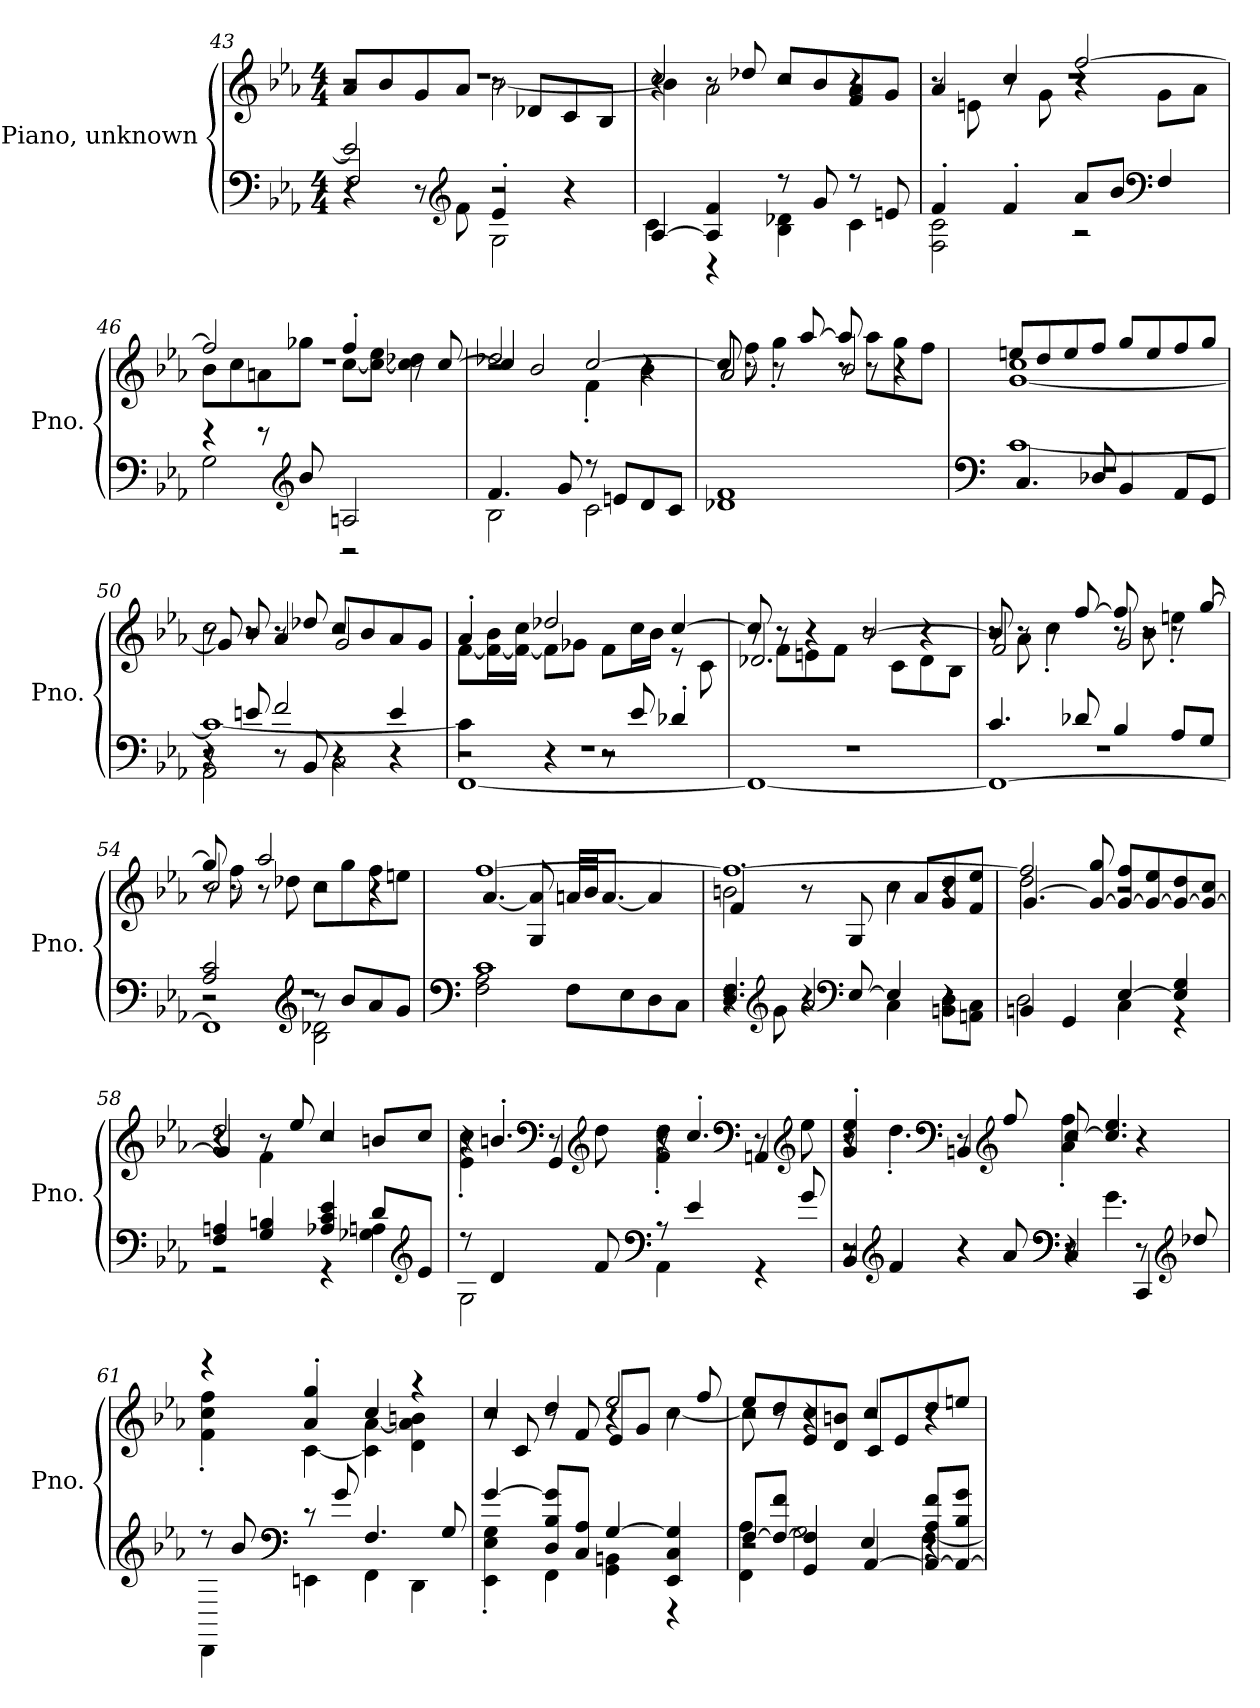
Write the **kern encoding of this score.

**kern	**kern
*part1	*part1
*staff2	*staff1
*I"Piano, unknown	*
*I'Pno.	*
*clefF4	*clefG2
*k[b-e-a-]	*k[b-e-a-]
*M4/4	*M4/4
=43	=43
*^	*^
*	*^	*	*^
2e-/]	4r	2F/	1r	2r	8a-/L
.	.	.	.	.	8b-/
.	8r	.	.	.	8g/
*clefG2	*	*	*	*	*
.	8f\	.	.	.	8a-/J
4e-'/	2G\	2r	.	[2b-\	8r
.	.	.	.	.	8d-X/L
4r	.	.	.	.	8c/
.	.	.	.	.	8B-/J
*	*v	*v	*	*	*
!!LO:LB:g=z	!!	!!
=44	=44	=44	=44	=44
[4A-/	4c\	2cc/	4b-\]	4r
4A-/] 4f/	4r	.	2a-\	8r
.	.	.	.	8dd-X/
8r	4B-\ 4d-X\	2r	.	8cc/L
8g/	.	.	.	8b-/
8r	4c\	.	4r	8f/ 8a-/
8en/	.	.	.	8g/J
=45	=45	=45	=45	=45
4f'/	2F\ 2c\	1r	8r	4a-/
.	.	.	8en\	.
4f'/	.	.	8r	4cc/
.	.	.	8g\	.
8a-/L	2r	.	4r	[2ff/
8b-/J	.	.	.	.
*clefF4	*	*	*	*
4F/	.	.	8g\L	.
.	.	.	8a-\J	.
=46	=46	=46	=46	=46
4r	2G\	1r	8b-\L	2ff/]
.	.	.	8cc\	.
8r	.	.	8an\	.
*clefG2	*	*	*	*
8b-/	.	.	8gg-X\J	.
2An/	2r	.	[8cc\L	4ff'/
.	.	.	8cc\_ 8ee-\J	.
.	.	.	4cc\] 4dd-X\	8r
.	.	.	.	[8cc/
!!LO:LB:g=z	!!	!!
=47	=47	=47	=47	=47
4.f/	2B-\	2dd-X/	2r	4cc/]
.	.	.	.	2b-/
8g/	.	.	.	.
8r	2c\	[2cc/	4f'\	.
8en/L	.	.	.	.
8d/	.	.	4b-\	4r
8c/J	.	.	.	.
*v	*v	*	*	*
=48	=48	=48	=48
1d-X 1f	8cc/]	8r	2a-/
.	8r	8ff\	.
.	8r	4gg'\	.
.	[8aa-/	.	.
.	8aa-/]	8r	2b-/
.	8r	8aa-\L	.
.	4r	8gg\	.
.	.	8ff\J	.
*	*v	*v	*v
=49	=49
*clefF4	*
*^	*^
*	*^	*	*
1r	[1c	4.C/	8een/L	[1g 1cc
.	.	.	8dd/	.
.	.	.	8ee/	.
.	.	8D-X/	8ff/J	.
.	.	4BB-/	8gg/L	.
.	.	.	8ee/	.
.	.	8AA-/L	8ff/	.
.	.	8GG/J	8gg/J	.
=50	=50	=50	=50	=50
*	*	*^	*	*^
4r	1c_	8r	2AA-\	8r	2cc\	8g/]
.	.	8en/	.	8b-/	.	8r
2f/	.	8r	.	8r	.	4a-/
.	.	8BB-/	.	8dd-X/	.	.
.	.	4r	2C\	8cc/L	2r	2g/
.	.	.	.	8b-/	.	.
4r	.	4e/	.	8a-/	.	.
.	.	.	.	8g/J	.	.
*	*	*	*	*	*v	*v
!!LO:LB:g=z
=51	=51	=51	=51	=51	=51
1r	4c\]	2r	[1FF	4a-'/	[8f\L
.	.	.	.	.	16f\_ 16b-\L
.	.	.	.	.	16f\_ 16cc\JJ
.	4r	.	.	2dd-X/	8f\L]
.	.	.	.	.	8g-X\J
.	2r	8r	.	.	8f\L
.	.	8e-/	.	.	16cc\L
.	.	.	.	.	16b-\JJ
.	.	4d-X'/	.	[4cc/	8r
.	.	.	.	.	8c\
*	*v	*v	*v	*	*
=52	=52	=52	=52
*	*	*	*^
1r	1FF_	8cc/]	8r	2.d-X/
.	.	8r	8f\L	.
.	.	4r	8en\	.
.	.	.	8f\J	.
.	.	[2b-/	8r	.
.	.	.	8c\L	.
.	.	.	8d-\	4r
.	.	.	8B-\J	.
=53	=53	=53	=53	=53
*	*^	*	*	*
1r	4.c/	1FF_	8b-/]	8r	2f/
.	.	.	8r	8a-\	.
.	.	.	8r	4cc'\	.
.	8d-X/	.	[8ff/	.	.
.	4B-/	.	8ff/]	8r	2g/
.	.	.	8r	8b-\	.
.	8A-/L	.	8r	4een'\	.
.	8G/J	.	[8gg/	.	.
!!LO:LB:g=z	!!	!!
=54	=54	=54	=54	=54	=54
*	*	*^	*	*	*
1r	2r	2A-/ 2c/	1FF]	8gg/]	8r	2cc/
.	.	.	.	8r	8ff\	.
.	.	.	.	2aa-/	8r	.
.	.	.	.	.	8dd-X\	.
*clefG2	*	*	*	*	*	*
.	2B-\ 2d-X\	8r	.	.	8cc\L	2r
.	.	8b-/L	.	.	8gg\	.
.	.	8a-/	.	4r	8ff\	.
.	.	8g/J	.	.	8een\J	.
*v	*v	*v	*v	*	*	*
*	*v	*v	*v
=55	=55
*clefF4	*
*^	*^
1c	2F\ 2A-\	[1ff	[4.a-/
.	.	.	8G/ 8a-/]
.	8F\L	.	32an/LLL
.	.	.	32b-/JJ
.	.	.	[8.a/J
.	8E-\	.	.
.	8D\	.	4a/]
.	8C\J	.	.
=56	=56	=56	=56
*	*^	*	*^
4r	8r	4.D/ 4.F/	1ff_	2bn\	4f'/
*clefG2	*	*	*	*	*
.	8g\	.	.	.	.
2a-/	4r	.	.	.	8r
*clefF4	*	*	*	*	*
.	.	[8E-/	.	.	8G/
.	4C\	4E-/]	.	4cc\	8r
.	.	.	.	.	8a-/L
4r	8BBn\ 8D\L	4r	.	4r	8g/ 8dd/
.	8AAn\ 8C\J	.	.	.	8f/ 8ee-/J
*	*v	*v	*	*	*
!!LO:PB:g=z	!!	!!
=57	=57	=57	=57	=57
4BBn/	2D\	2ff/]	2dd\	[4.g/
4GG/	.	.	.	.
.	.	.	.	8g/_ 8gg/
[4E-/	4C\	2r	2r	8g/_ 8ff/L
.	.	.	.	8g/_ 8ee-/
4E-/] 4G/	4r	.	.	8g/_ 8dd/
.	.	.	.	8g/_ 8cc/J
=58	=58	=58	=58	=58
4F/ 4An/	2r	2dd/	4r	4g/]
4G/ 4Bn/	.	.	4f\	8r
.	.	.	.	8ee-/
4A-X/ 4c/ 4e-/	4r	2r	2r	4cc/
8d/L	4G-X\ 4An\	.	.	8bn/L
*clefG2	*	*	*	*
8e-/J	.	.	.	8cc/J
=59	=59	=59	=59	=59
8r	2G\	8r	4e-\' 4cc\'	4r
4d/	.	4.bn'/	.	.
*	*	*clefF4	*	*
.	.	.	8r	4GG/
*	*	*clefG2	*	*
8f/	.	.	8dd\	.
*clefF4	*	*	*	*
8r	4AA-\	8r	4f\' 4dd\'	4r
4e-/	.	4.cc'/	.	.
*	*	*clefF4	*	*
.	4r	.	8r	4AAn/
*	*	*clefG2	*	*
8g/	.	.	8ee-\	.
!!LO:LB:g=z	!!	!!
=60	=60	=60	=60	=60
*	*^	*	*	*
8r	2r	4BB-/	4g/' 4ee-/'	8r	4r
*clefG2	*	*	*	*	*
4f/	.	.	.	4.dd'\	.
*	*	*	*clefF4	*	*
.	.	4r	8r	.	4BBn/
*	*	*	*clefG2	*	*
8a-/	.	.	8ff/	.	.
*clefF4	*	*	*	*	*
4r	8r	4C/	[8cc/	4a-\' 4ff\'	2r
.	4.g\	.	4.cc/] 4.ee-/	.	.
8r	.	4CC/	.	4r	.
*clefG2	*	*	*	*	*
8dd-X/	.	.	.	.	.
*	*v	*v	*	*	*
*	*	*	*v	*v
=61	=61	=61	=61
8r	4DD\	4r	4f\' 4cc\' 4ff\'
8b-/	.	.	.
*clefF4	*	*	*
8r	4EEn\	4a-/' 4gg/'	[4c\
8g/	.	.	.
4.F/	4FF\	4cc/	4c\] [4a-\
.	4DD\	4r	4d\ 4a-\] 4bn\
8G/	.	.	.
!!LO:LB:g=z
=62	=62	=62	=62
*	*	*	*^
[4g/	4EE-\' 4E-\' 4G\'	4cc/	2r	8r
.	.	.	.	8c/
8D/ 8B-/ 8g/]L	4FF\	4dd/	.	8r
8C/ 8A-/J	.	.	.	8f/
[4G/	4GG\ 4BBn\	2ee-/	4r	8e-/L
.	.	.	.	8g/J
4EE-/ 4C/ 4G/]	4r	.	[4cc\	8r
.	.	.	.	8ff/
=63	=63	=63	=63	=63
*	*^	*	*	*
[8F/L	4FF\ 4A-\	2r	2r	8cc\]	8ee-/L
8F/_ 8f/J	.	.	.	8r	8dd/
4GG/ 4F/]	2G\	.	.	4r	8e-/ 8cc/
.	.	.	.	.	8d/ 8bn/J
[4AA-/	.	4E-/	4cc/	2r	8c/L
.	.	.	.	.	8e-/
8AA-/_ 8A-/ 8f/L	[4F\	4r	4r	.	8dd/
8AA-/_ 8B-/ 8g/J	.	.	.	.	8een/J
*v	*v	*v	*	*	*
*	*v	*v	*v
=	=
*-	*-
